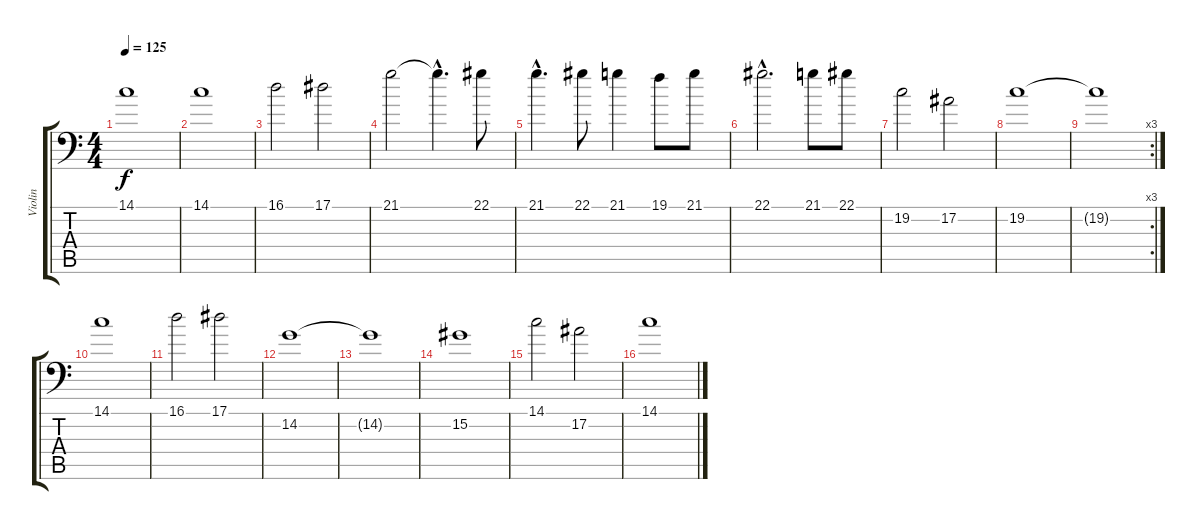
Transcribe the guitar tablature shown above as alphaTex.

\track ("Violin" "Violin") {instrument violin}
\staff {score tabs}
\tuning (Bb3 F3 Db3 Ab2 Eb2 Bb1) {hide}
\ts (4 4)
\tempo 125
\clef f4
\ks c
14.1{t}.1{dy f} |
14.1.1 |
16.1.2 17.1.2 |
21.1.2 21.1{hac t}.4{d} 22.1.8 |
21.1{hac}.4{d} 22.1.8 21.1.4 19.1.8 21.1.8 |
22.1{hac}.2{d} 21.1.8 22.1.8 |
19.2.2 17.2.2 |
19.2.1 |
\rc 3
19.2{t}.1 |
14.1.1 |
16.1.2 17.1.2 |
14.2.1 |
14.2{t}.1 |
15.2.1 |
14.1.2 17.2.2 |
14.1.1
